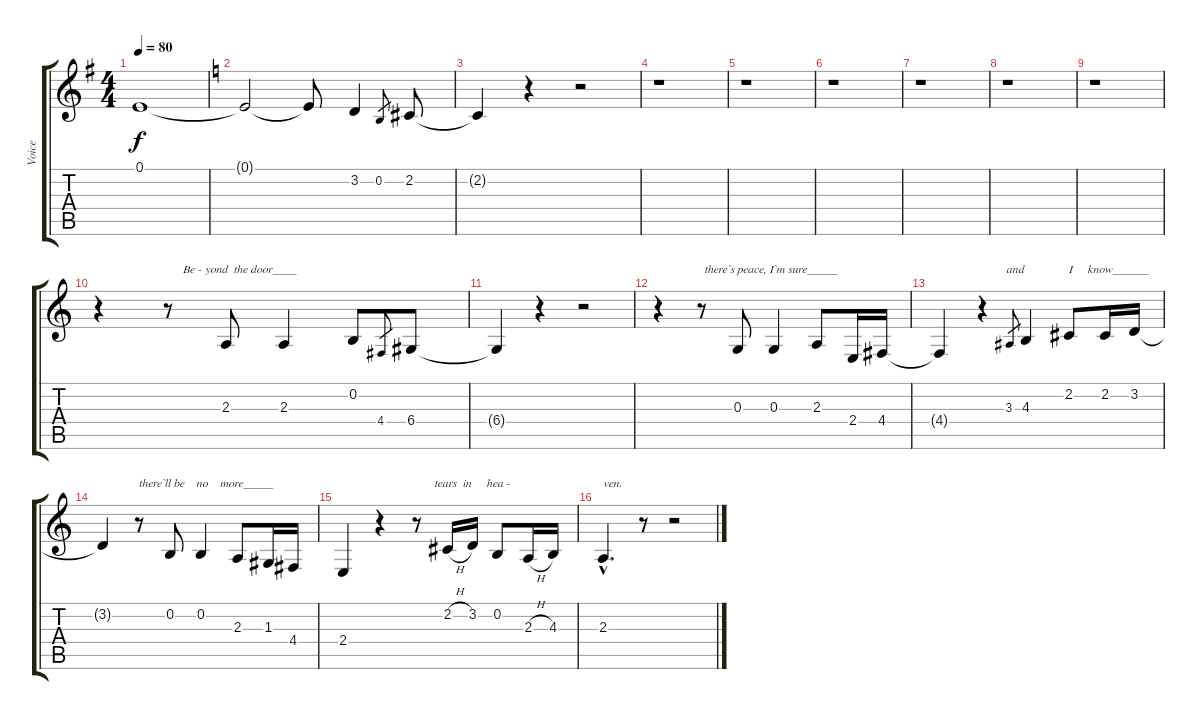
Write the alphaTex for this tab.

\track ("Voice" "Voice") {instrument choiraahs}
\staff {score tabs}
\tuning (E4 B3 G3 D3 A2 E2) {hide}
\ts (4 4)
\tempo 80
\clef g2
\ks g
0.1{t}.1{dy f} |
\ks c
0.1{t}.2 0.1{t}.8 3.2.4 0.2.8{gr} 2.2.8 |
2.2{t}.4 r.4 r.2 |
r.1 |
r.1 |
r.1 |
r.1 |
r.1 |
r.1 |
r.4 r.8{txt "     Be - yond  the door____"} 2.3.8 2.3.4 0.2.8 4.4.8{gr} 6.4.8 |
6.4{t}.4 r.4 r.2 |
r.4 r.8{txt " there`s peace, I`m sure_____"} 0.3.8 0.3.4 2.3.8 2.4.16 4.4.16 |
4.4{t}.4 r.4{txt "        and"} 3.3.8{gr} 4.3.4 2.2.8{txt "I     know______"} 2.2.16 3.2.16 |
3.2{t}.4 r.8{txt "there`ll be    no    more_____"} 0.2.8 0.2.4 2.3.8 1.3.16 4.4.16 |
2.4.4 r.4 r.8{txt "      tears  in     hea - "} 2.2{h}.16 3.2.16 0.2.8 2.3{h}.16 4.3.16 |
2.3{hac}.4{d txt "ven."} r.8 r.2
